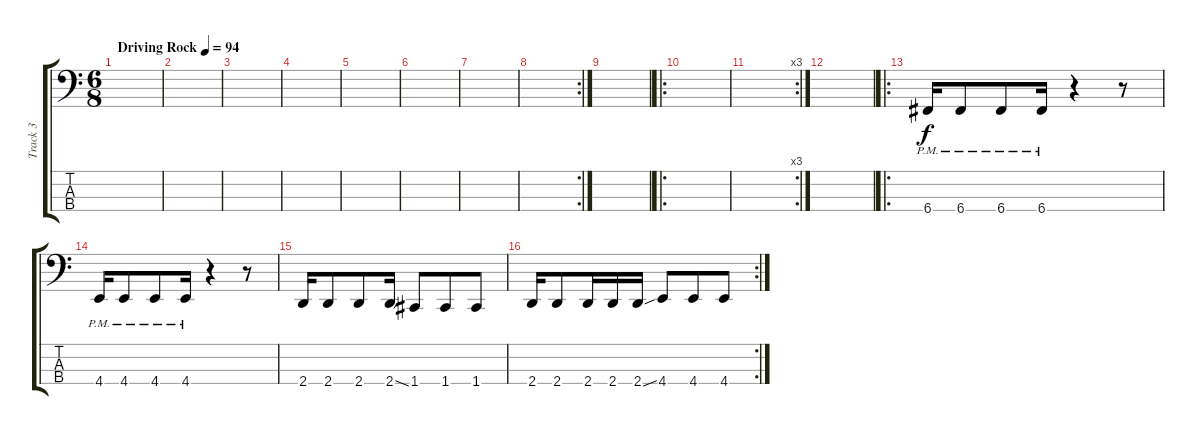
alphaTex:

\track ("Track 3" "Track 3") {instrument electricbasspick}
\staff {score tabs}
\tuning (F2 C2 G1 C1) {hide}
\ts (6 8)
\tempo (94 "Driving Rock")
\clef f4
\ks c
|
|
|
|
|
|
|
\rc 2
|
|
\ro
|
\rc 3
|
|
\ro
6.4{pm}.16 6.4{pm}.8 6.4{pm}.8 6.4{pm}.16 r.4 r.8 |
4.4{pm}.16 4.4{pm}.8 4.4{pm}.8 4.4{pm}.16 r.4 r.8 |
2.4.16 2.4.8 2.4.8 2.4{ss}.16 1.4.8 1.4.8 1.4.8 |
\rc 2
2.4.16 2.4.8 2.4.16 2.4.16 2.4{ss}.16 4.4.8 4.4.8 4.4.8
